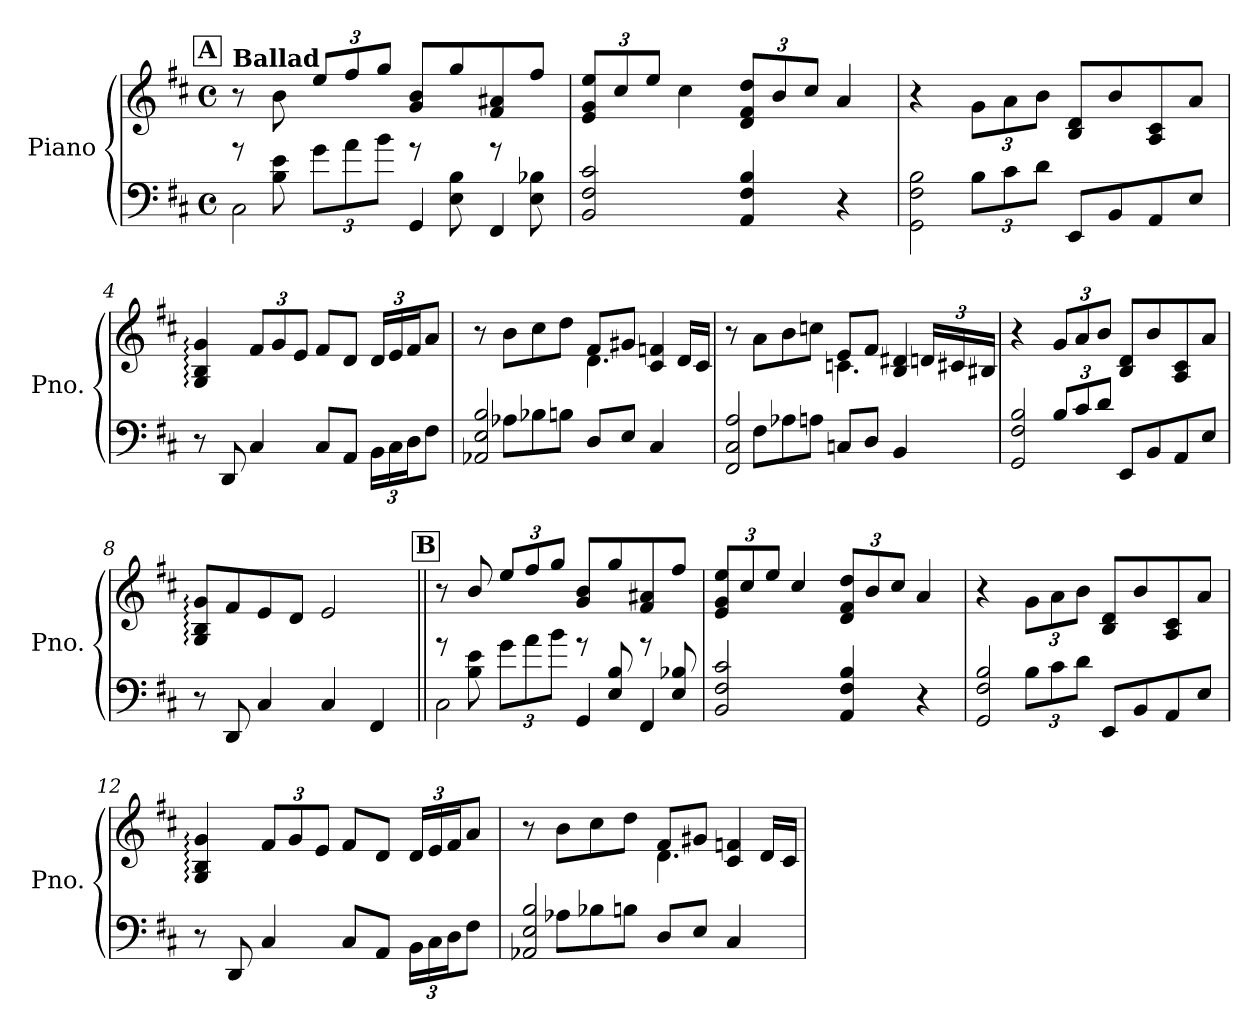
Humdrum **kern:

**kern	**kern
*part1	*part1
*staff2	*staff1
*I"Piano	*
*I'Pno.	*
*clefF4	*clefG2
*k[f#c#]	*k[f#c#]
*M4/4	*M4/4
*met(c)	*met(c)
!!LO:REH:place=s1:a:B:fs=14:t=A
=1	=1
*^	*
!	!	!LO:TX:a:B:t=Ballad
2C#\	8rg	8r
.	8B\ 8e\	8b\
*	*Xbrackettup	*Xbrackettup
.	12g\L	12ee/L
.	12a\	12ff#/
.	12b\J	12gg/J
4GG/	8rg	8g/ 8b/L
.	8E\ 8B\	8gg/
4FF#/	8rg	8f#/ 8a#X/
.	8E\ 8B-X\	8ff#/J
*v	*v	*
=2	=2
2BB/ 2F#/ 2c#/	12e/ 12g/ 12ee/L
.	12cc#/
.	12ee/J
.	4cc#\
4AA/ 4F#/ 4B/	12d/ 12f#/ 12dd/L
.	12b/
.	12cc#/J
4r	4a/
!!LO:LB:g=z
=3	=3
*^	*
2GG\ 2F#\ 2B\	4ryy	4r
.	12B\L	12g\L
.	12c#\	12a\
.	12d\J	12b\J
8EE/L	2ryy	8B/ 8d/L
8BB/	.	8b/
8AA/	.	8A/ 8c#/
8E/J	.	8a/J
*v	*v	*
=4	=4
8r	4G/: 4B/: 4g/:
8DD/	.
4C#/	12f#/L
.	12g/
.	12e/J
8C#/L	8f#/L
8AA/J	8d/J
24BB\LL	24d/LL
24C#\	24e/
24D\J	24f#/J
8F#\J	8a/J
!!LO:LB:g=z
=5	=5
*^	*^
2AA-X/ 2E/ 2B/	8ryy	8r	2ryy
.	8A-X\L	8b\L	.
.	8B-X\	8cc#\	.
.	8Bn\J	8dd\J	.
8D/L	2ryy	8f#/L	4.d\
8E/J	.	8g#X/J	.
4C#/	.	4c#/ 4fn/	.
.	.	.	16d/LL
.	.	.	16c#/JJ
=6	=6	=6	=6
2FF#/ 2C#/ 2A/	8ryy	8r	2ryy
.	8F#\L	8a\L	.
.	8A-X\	8b\	.
.	8An\J	8ccn\J	.
8Cn/L	2ryy	8e/L	4.cn\
8D/J	.	8f#/J	.
4BB/	.	4B/ 4d#X/	.
.	.	.	24dn/LL
.	.	.	24c#X/
.	.	.	24B#X/JJ
*	*	*v	*v
!!LO:LB:g=z
=7	=7	=7
2GG/ 2F#/ 2B/	4ryy	4r
.	12B/L	12g/L
.	12c#/	12a/
.	12d/J	12b/J
8EE/L	2ryy	8B/ 8d/L
8BB/	.	8b/
8AA/	.	8A/ 8c#/
8E/J	.	8a/J
*v	*v	*
=8	=8
8r	8G/: 8B/: 8g/:L
8DD/	8f#/
4C#/	8e/
.	8d/J
4C#/	2e/
4FF#/	.
!!LO:LB:g=z
!!LO:REH:place=s1:a:B:fs=14:t=B
=9||	=9||
*^	*
2C#\	8rg	8r
.	8B\ 8e\	8b/
.	12g\L	12ee/L
.	12a\	12ff#/
.	12b\J	12gg/J
4GG/	8rg	8g/ 8b/L
.	8E/ 8B/	8gg/
4FF#/	8rg	8f#/ 8a#X/
.	8E/ 8B-X/	8ff#/J
*v	*v	*
=10	=10
2BB/ 2F#/ 2c#/	12e/ 12g/ 12ee/L
.	12cc#/
.	12ee/J
.	4cc#/
4AA/ 4F#/ 4B/	12d/ 12f#/ 12dd/L
.	12b/
.	12cc#/J
4r	4a/
!!LO:PB:g=z
=11	=11
*^	*
2GG/ 2F#/ 2B/	4ryy	4r
.	12B\L	12g\L
.	12c#\	12a\
.	12d\J	12b\J
8EE/L	2ryy	8B/ 8d/L
8BB/	.	8b/
8AA/	.	8A/ 8c#/
8E/J	.	8a/J
*v	*v	*
=12	=12
8r	4G/: 4B/: 4g/:
8DD/	.
4C#/	12f#/L
.	12g/
.	12e/J
8C#/L	8f#/L
8AA/J	8d/J
24BB\LL	24d/LL
24C#\	24e/
24D\J	24f#/J
8F#\J	8a/J
!!LO:LB:g=z
=13	=13
*^	*^
2AA-X/ 2E/ 2B/	8ryy	8r	2ryy
.	8A-X\L	8b\L	.
.	8B-X\	8cc#\	.
.	8Bn\J	8dd\J	.
8D/L	2ryy	8f#/L	4.d\
8E/J	.	8g#X/J	.
4C#/	.	4c#/ 4fn/	.
.	.	.	16d/LL
.	.	.	16c#/JJ
*v	*v	*	*
*	*v	*v
=	=
*-	*-
